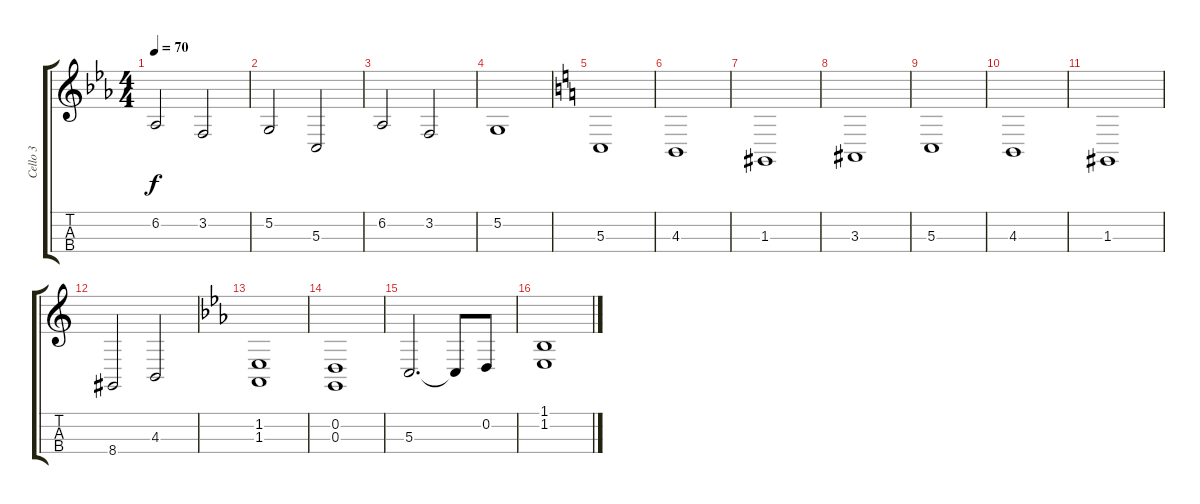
\track ("Cello 3" "Cello 3") {instrument cello}
\staff {score tabs}
\tuning (A3 D3 G2 C2) {hide}
\ts (4 4)
\tempo 70
\clef g2
\ks eb
6.2.2{dy f} 3.2.2 |
5.2.2 5.3.2 |
6.2.2 3.2.2 |
5.2.1 |
\ks c
5.3.1 |
4.3.1 |
1.3.1 |
3.3.1 |
5.3.1 |
4.3.1 |
1.3.1 |
8.4.2 4.3.2 |
\ks eb
(1.2 1.3).1 |
(0.2 0.3).1 |
5.3.2{d} 5.3{t}.8 0.2.8 |
(1.1 1.2).1
